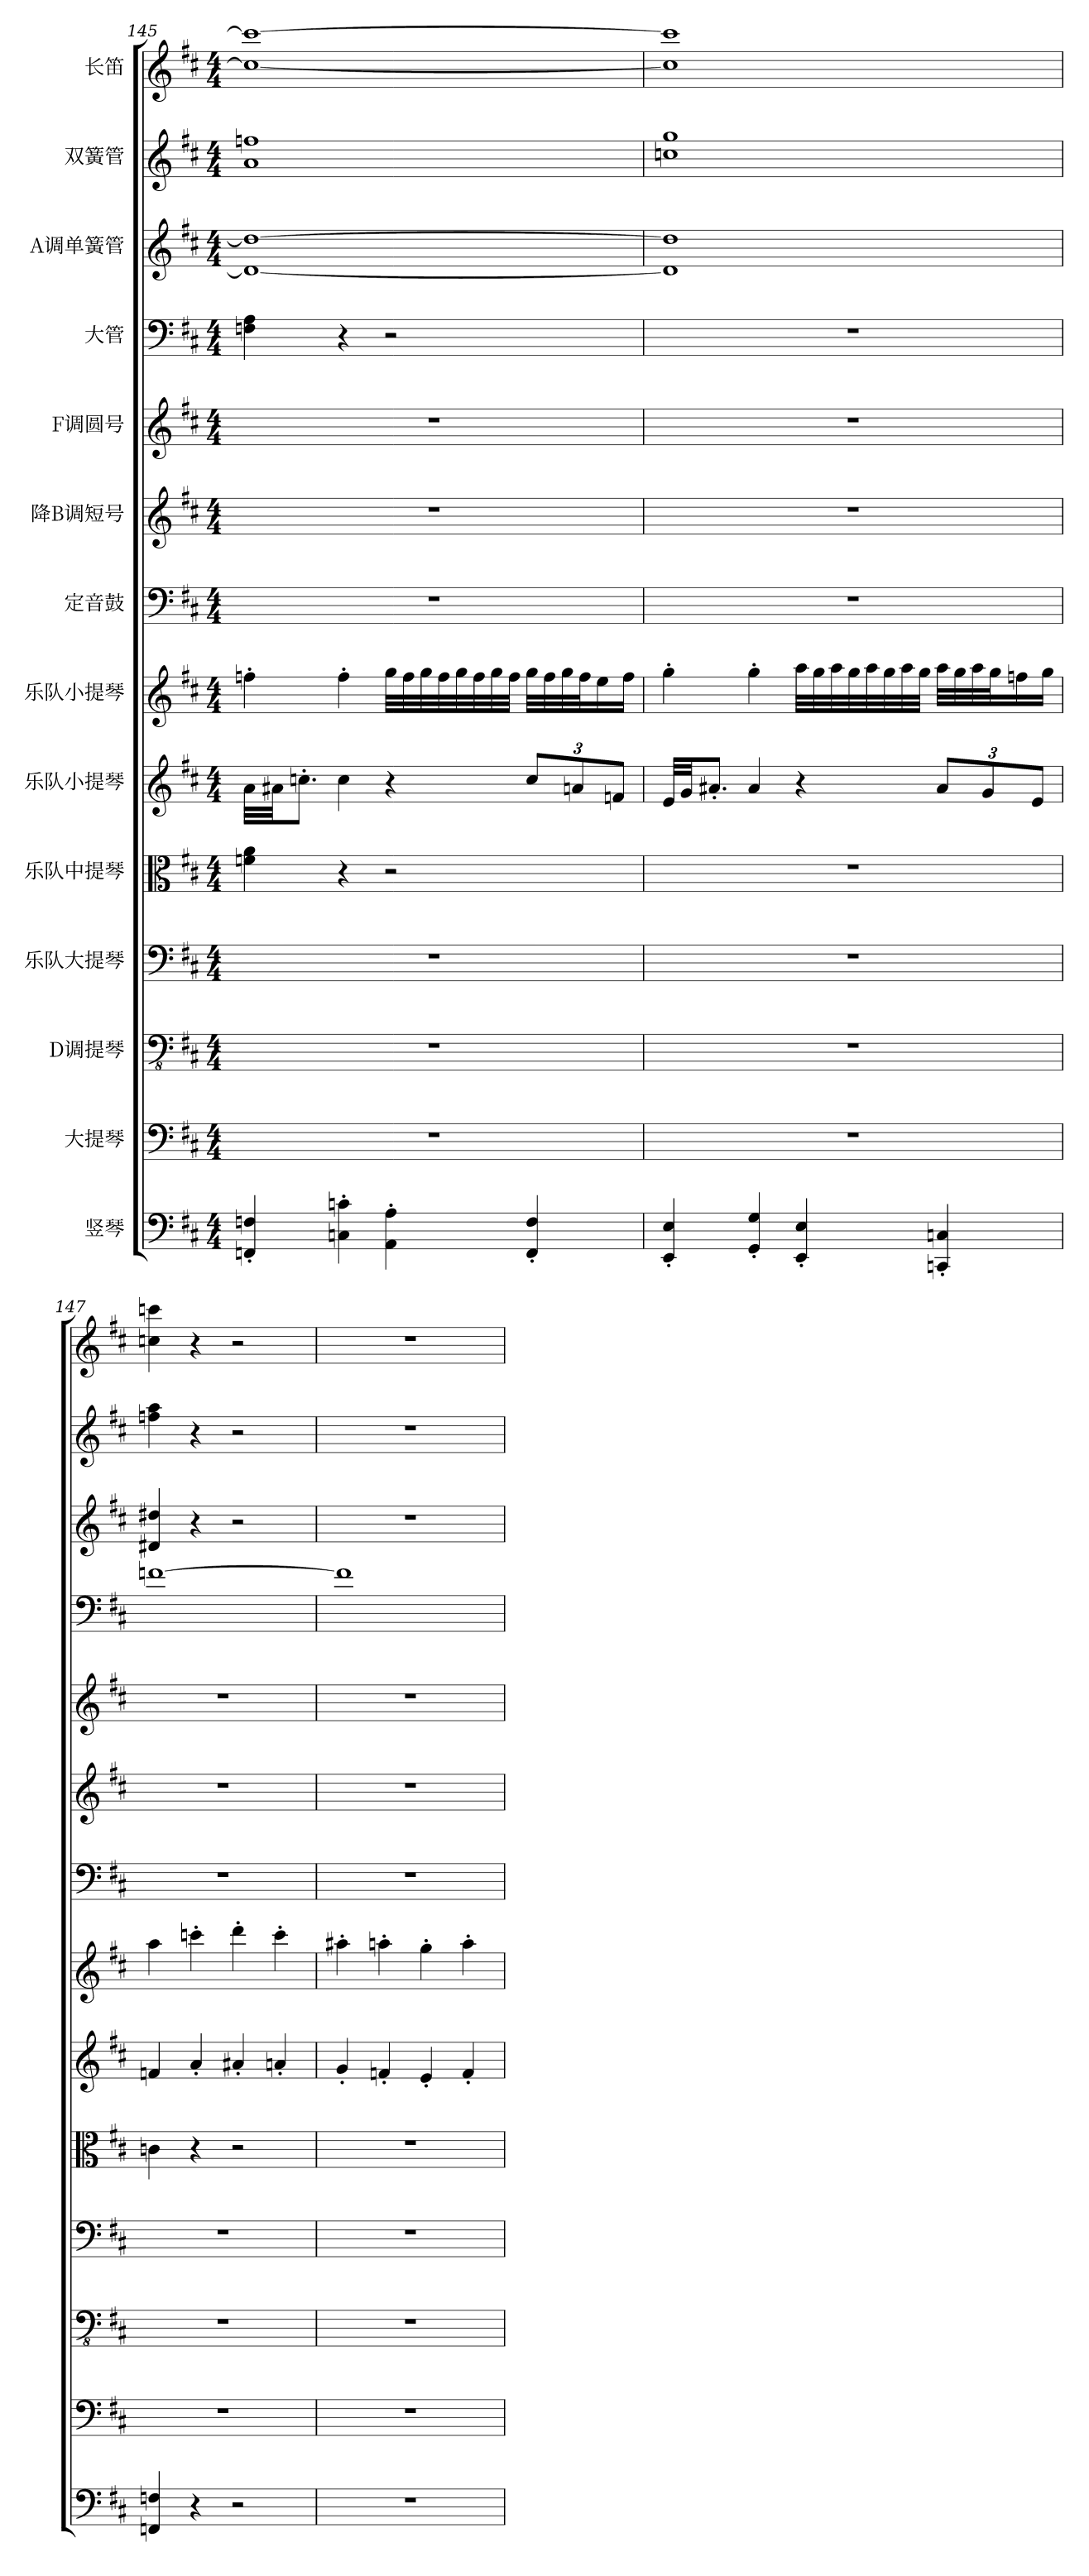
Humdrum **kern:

**kern	**kern	**kern	**kern	**kern	**kern	**kern	**kern	**kern	**kern	**kern	**kern	**kern	**kern
*part14	*part13	*part12	*part11	*part10	*part9	*part8	*part7	*part6	*part5	*part4	*part3	*part2	*part1
*staff14	*staff13	*staff12	*staff11	*staff10	*staff9	*staff8	*staff7	*staff6	*staff5	*staff4	*staff3	*staff2	*staff1
*I"竖琴	*I"大提琴	*I"D调提琴	*I"乐队大提琴	*I"乐队中提琴	*I"乐队小提琴	*I"乐队小提琴	*I"定音鼓	*I"降B调短号	*I"F调圆号	*I"大管	*I"A调单簧管	*I"双簧管	*I"长笛
*clefF4	*clefF4	*clefFv4	*clefF4	*clefC3	*clefG2	*clefG2	*clefF4	*clefG2	*clefG2	*clefF4	*clefG2	*clefG2	*clefG2
*	*	*ITrd7c12	*	*	*	*	*	*ITrd1c2	*ITrd4c7	*	*ITrd2c3	*	*
*k[f#c#]	*k[f#c#]	*k[f#c#]	*k[f#c#]	*k[f#c#]	*k[f#c#]	*k[f#c#]	*k[f#c#]	*k[]	*k[f#]	*k[f#c#]	*k[f#c#g#d#a#]	*k[f#c#]	*k[f#c#]
*M4/4	*M4/4	*M4/4	*M4/4	*M4/4	*M4/4	*M4/4	*M4/4	*M4/4	*M4/4	*M4/4	*M4/4	*M4/4	*M4/4
=145	=145	=145	=145	=145	=145	=145	=145	=145	=145	=145	=145	=145	=145
4FFn/' 4Fn/'	1r	1r	1r	4fn\ 4a\	32a\LLL	4ffn'\	1r	1r	1r	4Fn\ 4A\	1B#_ 1b#_	1a 1ffn	1cc_ 1ccc_
.	.	.	.	.	32a#X\JJ	.	.	.	.	.	.	.	.
.	.	.	.	.	8.ccn'\J	.	.	.	.	.	.	.	.
4Cn\' 4cn\'	.	.	.	4r	4cc\	4ff'\	.	.	.	4r	.	.	.
4AA\' 4A\'	.	.	.	2r	4r	32gg\LLL	.	.	.	2r	.	.	.
.	.	.	.	.	.	32ff\	.	.	.	.	.	.	.
.	.	.	.	.	.	32gg\	.	.	.	.	.	.	.
.	.	.	.	.	.	32ff\	.	.	.	.	.	.	.
.	.	.	.	.	.	32gg\	.	.	.	.	.	.	.
.	.	.	.	.	.	32ff\	.	.	.	.	.	.	.
.	.	.	.	.	.	32gg\	.	.	.	.	.	.	.
.	.	.	.	.	.	32ff\JJJ	.	.	.	.	.	.	.
*	*	*	*	*	*Xbrackettup	*	*	*	*	*	*	*	*
4FF/' 4F/'	.	.	.	.	12cc/L	32gg\LLL	.	.	.	.	.	.	.
.	.	.	.	.	.	32ff\	.	.	.	.	.	.	.
.	.	.	.	.	.	32gg\	.	.	.	.	.	.	.
.	.	.	.	.	12an/	.	.	.	.	.	.	.	.
.	.	.	.	.	.	32ff\J	.	.	.	.	.	.	.
.	.	.	.	.	.	16ee\	.	.	.	.	.	.	.
.	.	.	.	.	12fn/J	.	.	.	.	.	.	.	.
.	.	.	.	.	.	16ff\JJ	.	.	.	.	.	.	.
!!LO:PB:g=z
=146	=146	=146	=146	=146	=146	=146	=146	=146	=146	=146	=146	=146	=146
4EE/' 4E/'	1r	1r	1r	1r	32e/LLL	4gg'\	1r	1r	1r	1r	1B#] 1b#]	1ccn 1gg	1cc] 1ccc]
.	.	.	.	.	32g/JJ	.	.	.	.	.	.	.	.
.	.	.	.	.	8.a#X'/J	.	.	.	.	.	.	.	.
4GG/' 4G/'	.	.	.	.	4a#/	4gg'\	.	.	.	.	.	.	.
4EE/' 4E/'	.	.	.	.	4r	32aa\LLL	.	.	.	.	.	.	.
.	.	.	.	.	.	32gg\	.	.	.	.	.	.	.
.	.	.	.	.	.	32aa\	.	.	.	.	.	.	.
.	.	.	.	.	.	32gg\	.	.	.	.	.	.	.
.	.	.	.	.	.	32aa\	.	.	.	.	.	.	.
.	.	.	.	.	.	32gg\	.	.	.	.	.	.	.
.	.	.	.	.	.	32aa\	.	.	.	.	.	.	.
.	.	.	.	.	.	32gg\JJJ	.	.	.	.	.	.	.
4CCn/' 4Cn/'	.	.	.	.	12a#/L	32aa\LLL	.	.	.	.	.	.	.
.	.	.	.	.	.	32gg\	.	.	.	.	.	.	.
.	.	.	.	.	.	32aa\	.	.	.	.	.	.	.
.	.	.	.	.	12g/	.	.	.	.	.	.	.	.
.	.	.	.	.	.	32gg\J	.	.	.	.	.	.	.
.	.	.	.	.	.	16ffn\	.	.	.	.	.	.	.
.	.	.	.	.	12e/J	.	.	.	.	.	.	.	.
.	.	.	.	.	.	16gg\JJ	.	.	.	.	.	.	.
=147	=147	=147	=147	=147	=147	=147	=147	=147	=147	=147	=147	=147	=147
4FFn/ 4Fn/	1r	1r	1r	4cn\	4fn/	4aa\	1r	1r	1r	[1fn	4B#X/ 4b#X/	4ffn\ 4aa\	4ccn\ 4cccn\
4r	.	.	.	4r	4a'/	4cccn'\	.	.	.	.	4r	4r	4r
2r	.	.	.	2r	4a#X'/	4ddd'\	.	.	.	.	2r	2r	2r
.	.	.	.	.	4an'/	4ccc'\	.	.	.	.	.	.	.
=148	=148	=148	=148	=148	=148	=148	=148	=148	=148	=148	=148	=148	=148
1r	1r	1r	1r	1r	4g'/	4aa#X'\	1r	1r	1r	1f]	1r	1r	1r
.	.	.	.	.	4fn'/	4aan'\	.	.	.	.	.	.	.
.	.	.	.	.	4e'/	4gg'\	.	.	.	.	.	.	.
.	.	.	.	.	4f'/	4aa'\	.	.	.	.	.	.	.
=	=	=	=	=	=	=	=	=	=	=	=	=	=
*-	*-	*-	*-	*-	*-	*-	*-	*-	*-	*-	*-	*-	*-
